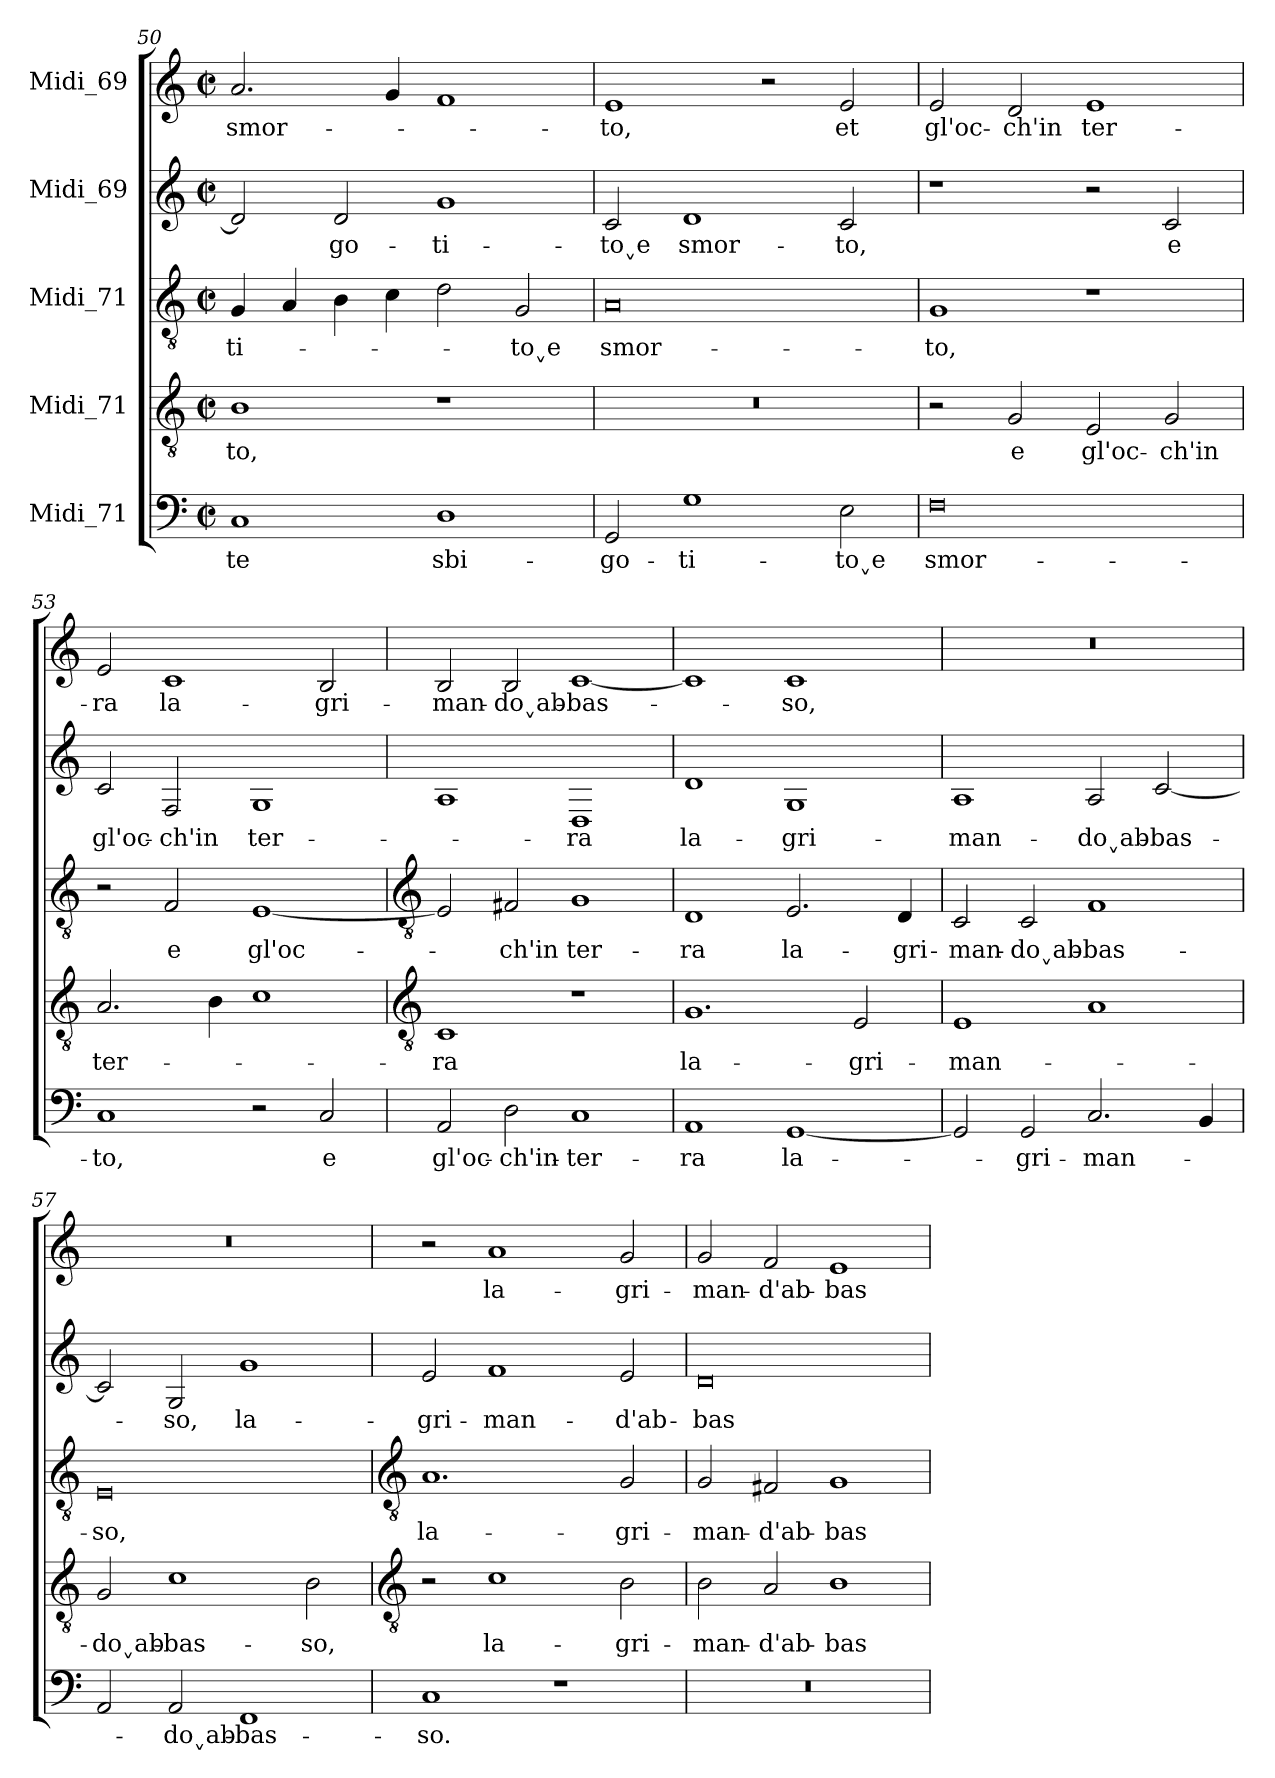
**kern	**text	**kern	**text	**kern	**text	**kern	**text	**kern	**text
*part5	*part5	*part4	*part4	*part3	*part3	*part2	*part2	*part1	*part1
*staff5	*staff5	*staff4	*staff4	*staff3	*staff3	*staff2	*staff2	*staff1	*staff1
*I"Midi_71	*	*I"Midi_71	*	*I"Midi_71	*	*I"Midi_69	*	*I"Midi_69	*
!!LO:LB:g=z
*clefF4	*	*clefGv2	*	*clefGv2	*	*clefG2	*	*clefG2	*
*k[]	*	*k[]	*	*k[]	*	*k[]	*	*k[]	*
*C:	*	*C:	*	*C:	*	*C:	*	*C:	*
*M4/2	*	*M4/2	*	*M4/2	*	*M4/2	*	*M4/2	*
*met(c|)	*	*met(c|)	*	*met(c|)	*	*met(c|)	*	*met(c|)	*
=50	=50	=50	=50	=50	=50	=50	=50	=50	=50
!	!LO:LY:b	!	!LO:LY:b	!	!LO:LY:b	!	!	!	!LO:LY:b
1C	te	1B	-to,	4G	-ti-	2d]	.	2.a	smor-
.	.	.	.	4A	.	.	.	.	.
!	!	!	!	!	!	!	!LO:LY:b	!	!
.	.	.	.	4B	.	2d	-go-	.	.
.	.	.	.	4c	.	.	.	4g	.
!	!LO:LY:b	!	!	!	!	!	!LO:LY:b	!	!
1D	sbi-	1r	.	2d	.	1g	-ti-	1f	.
!	!	!	!	!	!LO:LY:b	!	!	!	!
.	.	.	.	2G	-toˬe	.	.	.	.
!!LO:LB:g=z
=51	=51	=51	=51	=51	=51	=51	=51	=51	=51
!	!LO:LY:b	!	!	!	!LO:LY:b	!	!LO:LY:b	!	!LO:LY:b
2GG	-go-	0r	.	0A	smor-	2c	-toˬe	1e	-to,
!	!LO:LY:b	!	!	!	!	!	!LO:LY:b	!	!
1G	-ti-	.	.	.	.	1d	smor-	.	.
.	.	.	.	.	.	.	.	2r	.
!	!LO:LY:b	!	!	!	!	!	!LO:LY:b	!	!LO:LY:b
2E	-toˬe	.	.	.	.	2c	-to,	2e	et
=52	=52	=52	=52	=52	=52	=52	=52	=52	=52
!	!LO:LY:b	!	!	!	!LO:LY:b	!	!	!	!LO:LY:b
0F	smor-	2r	.	1G	-to,	1r	.	2e	gl'oc-
!	!	!	!LO:LY:b	!	!	!	!	!	!LO:LY:b
.	.	2G	e	.	.	.	.	2d	-ch'in
!	!	!	!LO:LY:b	!	!	!	!	!	!LO:LY:b
.	.	2E	gl'oc-	1r	.	2r	.	1e	ter-
!	!	!	!LO:LY:b	!	!	!	!LO:LY:b	!	!
.	.	2G	-ch'in	.	.	2c	e	.	.
!!LO:LB:g=z
=53	=53	=53	=53	=53	=53	=53	=53	=53	=53
!	!LO:LY:b	!	!LO:LY:b	!	!	!	!LO:LY:b	!	!LO:LY:b
1C	-to,	2.A	ter-	2r	.	2c	gl'oc-	2e	-ra
!	!	!	!	!	!LO:LY:b	!	!LO:LY:b	!	!LO:LY:b
.	.	.	.	2F	e	2F	-ch'in	1c	la-
.	.	4B	.	.	.	.	.	.	.
!	!	!	!	!	!LO:LY:b	!	!LO:LY:b	!	!
2r	.	1c	.	[1E	gl'oc-	1G	ter-	.	.
!	!LO:LY:b	!	!	!	!	!	!	!	!LO:LY:b
2C	e	.	.	.	.	.	.	2B	-gri-
!!LO:LB:g=z
=54	=54	=54	=54	=54	=54	=54	=54	=54	=54
*	*	*clefGv2	*	*clefGv2	*	*	*	*	*
!	!LO:LY:b	!	!LO:LY:b	!	!	!	!	!	!LO:LY:b
2AA	gl'oc-	1C	-ra	2E]	.	1A	.	2B	-man-
!	!LO:LY:b	!	!	!	!LO:LY:b	!	!	!	!LO:LY:b
2D	-ch'in-	.	.	2F#X	-ch'in	.	.	2B	-doˬab-
!	!LO:LY:b	!	!	!	!LO:LY:b	!	!LO:LY:b	!	!LO:LY:b
1C	-ter-	1r	.	1G	ter-	1D	-ra	[1c	-bas-
!!LO:LB:g=z
=55	=55	=55	=55	=55	=55	=55	=55	=55	=55
!	!LO:LY:b	!	!LO:LY:b	!	!LO:LY:b	!	!LO:LY:b	!	!
1AA	-ra	1.G	la-	1D	-ra	1d	la-	1c]	.
!	!LO:LY:b	!	!	!	!LO:LY:b	!	!LO:LY:b	!	!LO:LY:b
[1GG	la-	.	.	2.E	la-	1G	-gri-	1c	-so,
!	!	!	!LO:LY:b	!	!	!	!	!	!
.	.	2E	-gri-	.	.	.	.	.	.
!	!	!	!	!	!LO:LY:b	!	!	!	!
.	.	.	.	4D	-gri-	.	.	.	.
=56	=56	=56	=56	=56	=56	=56	=56	=56	=56
!	!	!	!LO:LY:b	!	!LO:LY:b	!	!LO:LY:b	!	!
2GG]	.	1E	-man-	2C	-man-	1A	-man-	0r	.
!	!LO:LY:b	!	!	!	!LO:LY:b	!	!	!	!
2GG	-gri-	.	.	2C	-doˬab-	.	.	.	.
!	!LO:LY:b	!	!	!	!LO:LY:b	!	!LO:LY:b	!	!
2.C	-man-	1A	.	1F	-bas-	2A	-doˬab-	.	.
!	!	!	!	!	!	!	!LO:LY:b	!	!
.	.	.	.	.	.	[2c	-bas-	.	.
4BB	.	.	.	.	.	.	.	.	.
!!LO:LB:g=z
=57	=57	=57	=57	=57	=57	=57	=57	=57	=57
!	!	!	!LO:LY:b	!	!LO:LY:b	!	!	!	!
2AA	.	2G	-doˬab-	0E	-so,	2c]	.	0r	.
!	!LO:LY:b	!	!LO:LY:b	!	!	!	!LO:LY:b	!	!
2AA	-doˬab-	1c	-bas-	.	.	2G	-so,	.	.
!	!LO:LY:b	!	!	!	!	!	!LO:LY:b	!	!
1FF	-bas-	.	.	.	.	1g	la-	.	.
!	!	!	!LO:LY:b	!	!	!	!	!	!
.	.	2B	-so,	.	.	.	.	.	.
!!LO:LB:g=z
=58	=58	=58	=58	=58	=58	=58	=58	=58	=58
*	*	*clefGv2	*	*clefGv2	*	*	*	*	*
!	!LO:LY:b	!	!	!	!LO:LY:b	!	!LO:LY:b	!	!
1C	-so.	2r	.	1.A	la-	2e	-gri-	2r	.
!	!	!	!LO:LY:b	!	!	!	!LO:LY:b	!	!LO:LY:b
.	.	1c	la-	.	.	1f	-man-	1a	la-
1r	.	.	.	.	.	.	.	.	.
!	!	!	!LO:LY:b	!	!LO:LY:b	!	!LO:LY:b	!	!LO:LY:b
.	.	2B	-gri-	2G	-gri-	2e	-d'ab-	2g	-gri-
!!LO:LB:g=z
=59	=59	=59	=59	=59	=59	=59	=59	=59	=59
!	!	!	!LO:LY:b	!	!LO:LY:b	!	!LO:LY:b	!	!LO:LY:b
0r	.	2B	-man-	2G	-man-	0d	-bas-	2g	-man-
!	!	!	!LO:LY:b	!	!LO:LY:b	!	!	!	!LO:LY:b
.	.	2A	-d'ab-	2F#X	-d'ab-	.	.	2f	-d'ab-
!	!	!	!LO:LY:b	!	!LO:LY:b	!	!	!	!LO:LY:b
.	.	1B	-bas-	1G	-bas-	.	.	1e	-bas-
=	=	=	=	=	=	=	=	=	=
*-	*-	*-	*-	*-	*-	*-	*-	*-	*-
